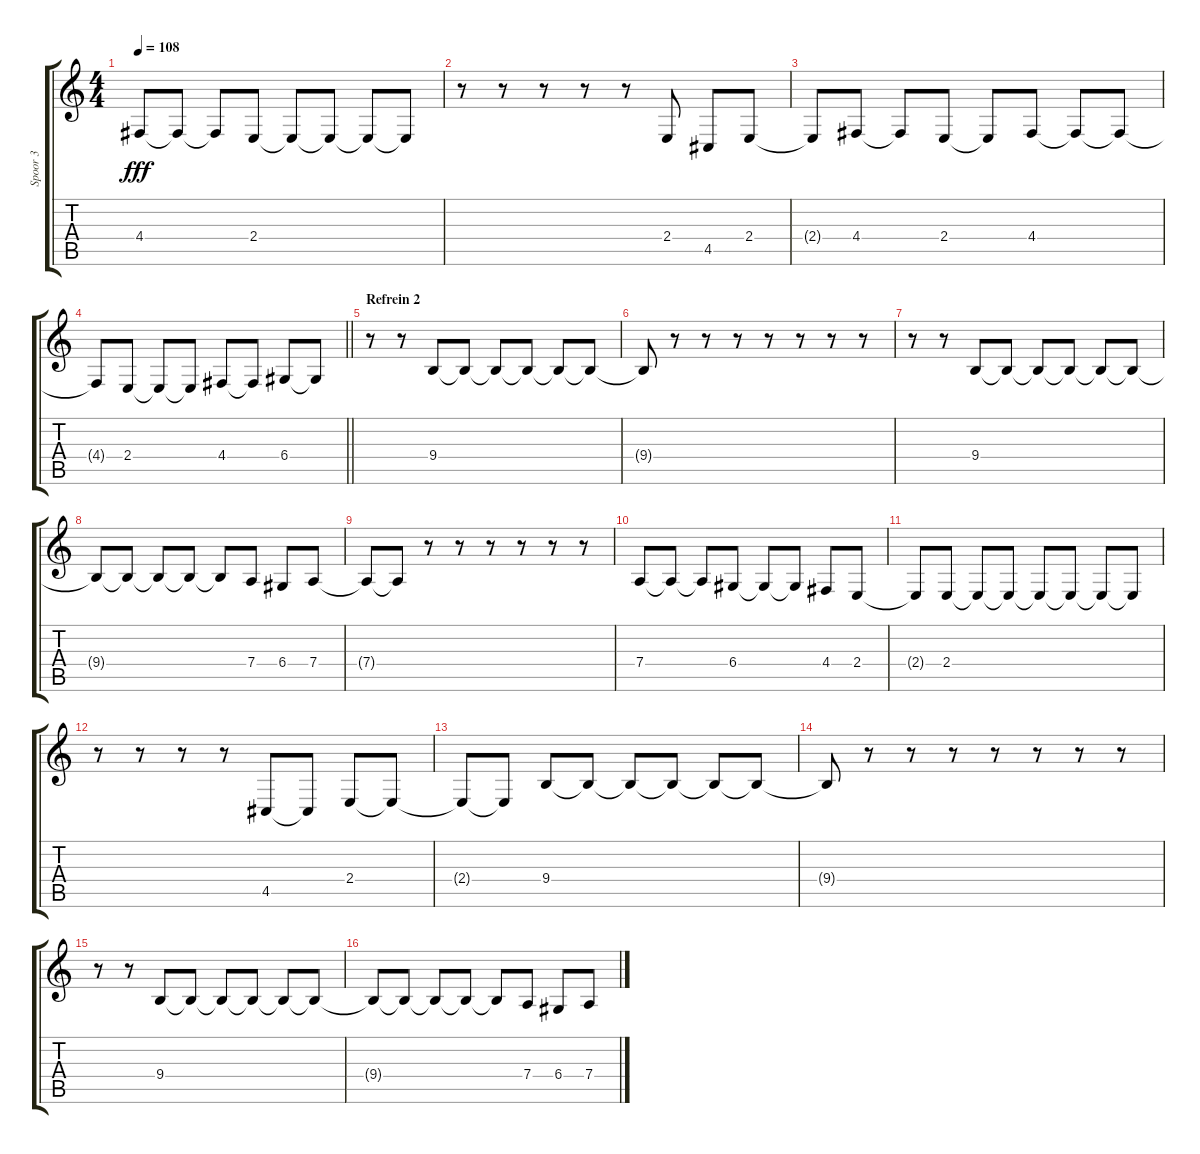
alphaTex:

\track ("Spoor 3" "Spoor 3") {instrument tenorsax}
\staff {score tabs}
\tuning (E4 B3 G3 D3 A2 E2) {hide}
\ts (4 4)
\tempo 108
\clef g2
\ks c
4.4.8{dy fff} 4.4{t}.8 4.4{t}.8 2.4.8 2.4{t}.8 2.4{t}.8 2.4{t}.8 2.4{t}.8 |
r.8 r.8 r.8 r.8 r.8 2.4.8 4.5.8 2.4.8 |
2.4{t}.8 4.4.8 4.4{t}.8 2.4.8 2.4{t}.8 4.4.8 4.4{t}.8 4.4{t}.8 |
\barLineRight lightlight
4.4{t}.8 2.4.8 2.4{t}.8 2.4{t}.8 4.4.8 4.4{t}.8 6.4.8 6.4{t}.8 |
\section ("" "Refrein 2")
r.8 r.8 9.4.8 9.4{t}.8 9.4{t}.8 9.4{t}.8 9.4{t}.8 9.4{t}.8 |
9.4{t}.8 r.8 r.8 r.8 r.8 r.8 r.8 r.8 |
r.8 r.8 9.4.8 9.4{t}.8 9.4{t}.8 9.4{t}.8 9.4{t}.8 9.4{t}.8 |
9.4{t}.8 9.4{t}.8 9.4{t}.8 9.4{t}.8 9.4{t}.8 7.4.8 6.4.8 7.4.8 |
7.4{t}.8 7.4{t}.8 r.8 r.8 r.8 r.8 r.8 r.8 |
7.4.8 7.4{t}.8 7.4{t}.8 6.4.8 6.4{t}.8 6.4{t}.8 4.4.8 2.4.8 |
2.4{t}.8 2.4.8 2.4{t}.8 2.4{t}.8 2.4{t}.8 2.4{t}.8 2.4{t}.8 2.4{t}.8 |
r.8 r.8 r.8 r.8 4.5.8 4.5{t}.8 2.4.8 2.4{t}.8 |
2.4{t}.8 2.4{t}.8 9.4.8 9.4{t}.8 9.4{t}.8 9.4{t}.8 9.4{t}.8 9.4{t}.8 |
9.4{t}.8 r.8 r.8 r.8 r.8 r.8 r.8 r.8 |
r.8 r.8 9.4.8 9.4{t}.8 9.4{t}.8 9.4{t}.8 9.4{t}.8 9.4{t}.8 |
9.4{t}.8 9.4{t}.8 9.4{t}.8 9.4{t}.8 9.4{t}.8 7.4.8 6.4.8 7.4.8
